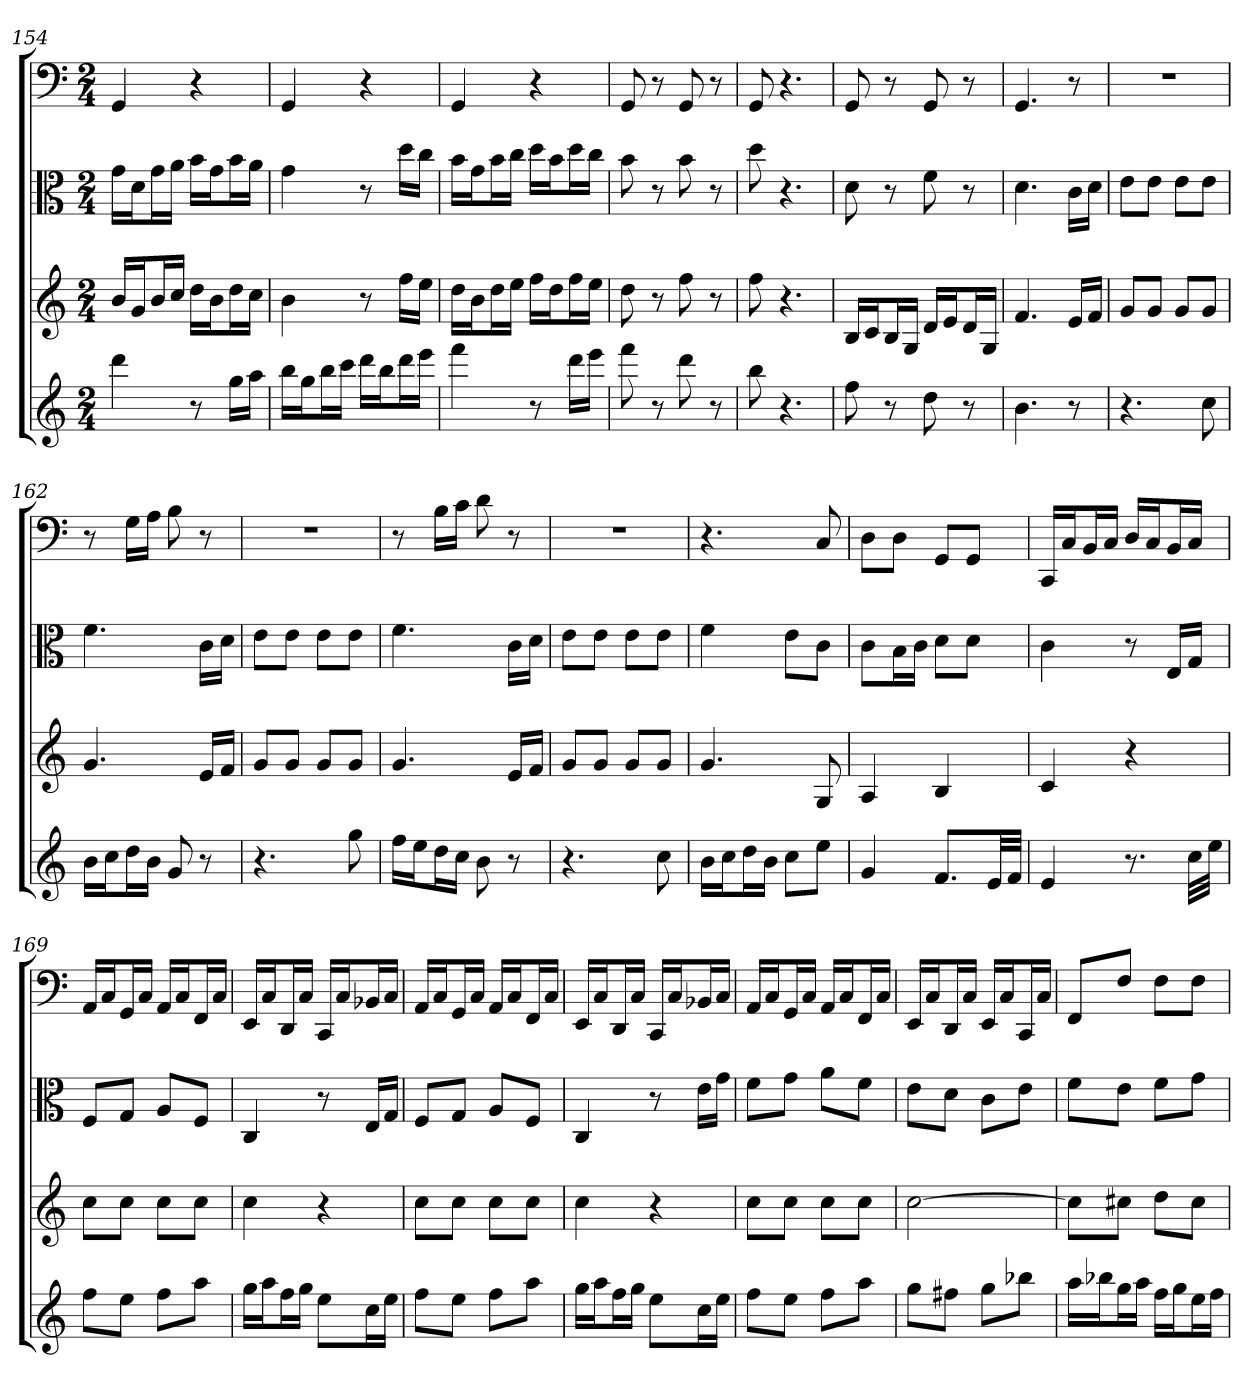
**kern	**kern	**kern	**kern
*part4	*part3	*part2	*part1
*staff4	*staff3	*staff2	*staff1
*	*	*clefC3	*clefF4
*k[]	*k[]	*k[]	*k[]
*C:	*C:	*C:	*C:
*M2/4	*M2/4	*M2/4	*M2/4
=154	=154	=154	=154
4ddd	16bLL	16g\LL	4GG
.	16gJ	16d\J	.
.	16bL	16g\L	.
.	16ccJJ	16a\JJ	.
8r	16ddLL	16b\LL	4r
.	16bJ	16g\J	.
16ggLL	16ddL	16b\L	.
16aaJJ	16ccJJ	16a\JJ	.
=155	=155	=155	=155
16bbLL	4b	4g	4GG
16ggJ	.	.	.
16bbL	.	.	.
16cccJJ	.	.	.
16dddLL	8r	8r	4r
16bbJ	.	.	.
16dddL	16ffLL	16dd\LL	.
16eeeJJ	16eeJJ	16cc\JJ	.
=156	=156	=156	=156
4fff	16ddLL	16b\LL	4GG
.	16bJ	16g\J	.
.	16ddL	16b\L	.
.	16eeJJ	16cc\JJ	.
8r	16ffLL	16dd\LL	4r
.	16ddJ	16b\J	.
16dddLL	16ffL	16dd\L	.
16eeeJJ	16eeJJ	16cc\JJ	.
=157	=157	=157	=157
8fff	8dd	8b	8GG
8r	8r	8r	8r
8ddd	8ff	8b	8GG
8r	8r	8r	8r
=158	=158	=158	=158
8bb	8ff	8dd	8GG
4.r	4.r	4.r	4.r
=159	=159	=159	=159
8ff	16BLL	8d	8GG
.	16cJ	.	.
8r	16BL	8r	8r
.	16GJJ	.	.
8dd	16dLL	8f	8GG
.	16eJ	.	.
8r	16dL	8r	8r
.	16GJJ	.	.
=160	=160	=160	=160
4.b	4.f	4.d	4.GG
8r	16eLL	16c\LL	8r
.	16fJJ	16d\JJ	.
=161	=161	=161	=161
4.r	8gL	8e\L	2r
.	8gJ	8e\J	.
.	8gL	8e\L	.
8cc	8gJ	8e\J	.
=162	=162	=162	=162
16bLL	4.g	4.f	8r
16ccJ	.	.	.
16ddL	.	.	16G\LL
16bJJ	.	.	16A\JJ
8g	.	.	8B
8r	16eLL	16c\LL	8r
.	16fJJ	16d\JJ	.
=163	=163	=163	=163
4.r	8gL	8e\L	2r
.	8gJ	8e\J	.
.	8gL	8e\L	.
8gg	8gJ	8e\J	.
=164	=164	=164	=164
16ffLL	4.g	4.f	8r
16eeJ	.	.	.
16ddL	.	.	16B\LL
16ccJJ	.	.	16c\JJ
8b	.	.	8d
8r	16eLL	16c\LL	8r
.	16fJJ	16d\JJ	.
=165	=165	=165	=165
4.r	8gL	8e\L	2r
.	8gJ	8e\J	.
.	8gL	8e\L	.
8cc	8gJ	8e\J	.
=166	=166	=166	=166
16bLL	4.g	4f	4.r
16ccJ	.	.	.
16ddL	.	.	.
16bJJ	.	.	.
8ccL	.	8e\L	.
8eeJ	8G	8c\J	8C
=167	=167	=167	=167
4g	4A	8c\L	8D\L
.	.	16B\L	8D\J
.	.	16c\JJ	.
8.fL	4B	8d\L	8GG/L
.	.	8d\J	8GG/J
32eLL	.	.	.
32fJJJ	.	.	.
=168	=168	=168	=168
4e	4c	4c	16CC/LL
.	.	.	16C/J
.	.	.	16BB/L
.	.	.	16C/JJ
8.r	4r	8r	16D/LL
.	.	.	16C/J
.	.	16E/LL	16BB/L
32ccLLL	.	16G/JJ	16C/JJ
32eeJJJ	.	.	.
=169	=169	=169	=169
8ffL	8ccL	8F/L	16AA/LL
.	.	.	16C/J
8eeJ	8ccJ	8G/J	16GG/L
.	.	.	16C/JJ
8ffL	8ccL	8A/L	16AA/LL
.	.	.	16C/J
8aaJ	8ccJ	8F/J	16FF/L
.	.	.	16C/JJ
=170	=170	=170	=170
16ggLL	4cc	4C	16EE/LL
16aaJ	.	.	16C/J
16ffL	.	.	16DD/L
16ggJJ	.	.	16C/JJ
8eeL	4r	8r	16CC/LL
.	.	.	16C/J
16ccL	.	16E/LL	16BB-X/L
16eeJJ	.	16G/JJ	16C/JJ
=171	=171	=171	=171
8ffL	8ccL	8F/L	16AA/LL
.	.	.	16C/J
8eeJ	8ccJ	8G/J	16GG/L
.	.	.	16C/JJ
8ffL	8ccL	8A/L	16AA/LL
.	.	.	16C/J
8aaJ	8ccJ	8F/J	16FF/L
.	.	.	16C/JJ
=172	=172	=172	=172
16ggLL	4cc	4C	16EE/LL
16aaJ	.	.	16C/J
16ffL	.	.	16DD/L
16ggJJ	.	.	16C/JJ
8eeL	4r	8r	16CC/LL
.	.	.	16C/J
16ccL	.	16e\LL	16BB-X/L
16eeJJ	.	16g\JJ	16C/JJ
=173	=173	=173	=173
8ffL	8ccL	8f\L	16AA/LL
.	.	.	16C/J
8eeJ	8ccJ	8g\J	16GG/L
.	.	.	16C/JJ
8ffL	8ccL	8a\L	16AA/LL
.	.	.	16C/J
8aaJ	8ccJ	8f\J	16FF/L
.	.	.	16C/JJ
=174	=174	=174	=174
8ggL	[2cc	8e\L	16EE/LL
.	.	.	16C/J
8ff#XJ	.	8d\J	16DD/L
.	.	.	16C/JJ
8ggL	.	8c\L	16EE/LL
.	.	.	16C/J
8bb-XJ	.	8e\J	16CC/L
.	.	.	16C/JJ
=175	=175	=175	=175
16aaLL	8ccL]	8f\L	8FF/L
16bb-XJ	.	.	.
16ggL	8cc#XJ	8e\J	8F/J
16aaJJ	.	.	.
16ffLL	8ddL	8f\L	8F\L
16ggJ	.	.	.
16eeL	8cc#J	8g\J	8F\J
16ffJJ	.	.	.
=	=	=	=
*-	*-	*-	*-
